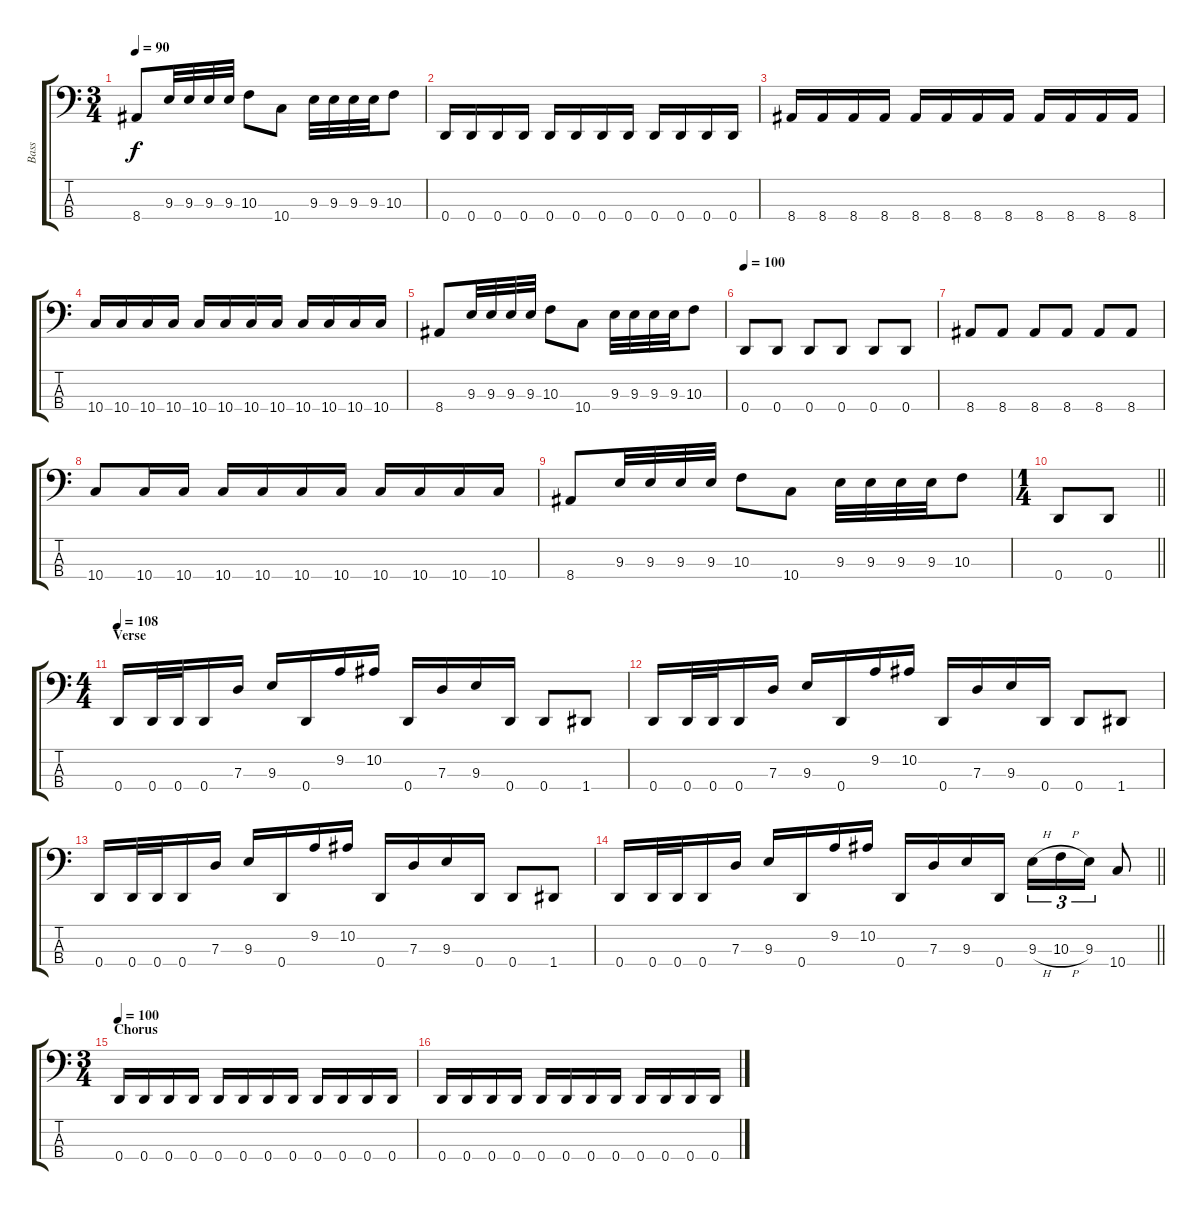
\track ("Bass" "Bass") {instrument electricbasspick}
\staff {score tabs}
\tuning (F2 C2 G1 D1) {hide}
\ts (3 4)
\tempo 90
\clef f4
\ks c
8.4.8{dy f} 9.3.32 9.3.32 9.3.32 9.3.32 10.3.8 10.4.8 9.3.32 9.3.32 9.3.32 9.3.32 10.3.8 |
0.4.16 0.4.16 0.4.16 0.4.16 0.4.16 0.4.16 0.4.16 0.4.16 0.4.16 0.4.16 0.4.16 0.4.16 |
8.4.16 8.4.16 8.4.16 8.4.16 8.4.16 8.4.16 8.4.16 8.4.16 8.4.16 8.4.16 8.4.16 8.4.16 |
10.4.16 10.4.16 10.4.16 10.4.16 10.4.16 10.4.16 10.4.16 10.4.16 10.4.16 10.4.16 10.4.16 10.4.16 |
8.4.8 9.3.32 9.3.32 9.3.32 9.3.32 10.3.8 10.4.8 9.3.32 9.3.32 9.3.32 9.3.32 10.3.8 |
\tempo 100
0.4.8 0.4.8 0.4.8 0.4.8 0.4.8 0.4.8 |
8.4.8 8.4.8 8.4.8 8.4.8 8.4.8 8.4.8 |
10.4.8 10.4.16 10.4.16 10.4.16 10.4.16 10.4.16 10.4.16 10.4.16 10.4.16 10.4.16 10.4.16 |
8.4.8 9.3.32 9.3.32 9.3.32 9.3.32 10.3.8 10.4.8 9.3.32 9.3.32 9.3.32 9.3.32 10.3.8 |
\ts (1 4)
\barLineRight lightlight
0.4.8 0.4.8 |
\ts (4 4)
\section ("" "Verse")
\tempo 108
0.4.16 0.4.32 0.4.32 0.4.16 7.3.16 9.3.16 0.4.16 9.2.16 10.2.16 0.4.16 7.3.16 9.3.16 0.4.16 0.4.8 1.4.8 |
0.4.16 0.4.32 0.4.32 0.4.16 7.3.16 9.3.16 0.4.16 9.2.16 10.2.16 0.4.16 7.3.16 9.3.16 0.4.16 0.4.8 1.4.8 |
0.4.16 0.4.32 0.4.32 0.4.16 7.3.16 9.3.16 0.4.16 9.2.16 10.2.16 0.4.16 7.3.16 9.3.16 0.4.16 0.4.8 1.4.8 |
\barLineRight lightlight
0.4.16 0.4.32 0.4.32 0.4.16 7.3.16 9.3.16 0.4.16 9.2.16 10.2.16 0.4.16 7.3.16 9.3.16 0.4.16 9.3{h}.16{tu (3 2)} 10.3{h}.16{tu (3 2)} 9.3.16{tu (3 2)} 10.4.8 |
\ts (3 4)
\section ("" "Chorus")
\tempo 100
0.4.16 0.4.16 0.4.16 0.4.16 0.4.16 0.4.16 0.4.16 0.4.16 0.4.16 0.4.16 0.4.16 0.4.16 |
0.4.16 0.4.16 0.4.16 0.4.16 0.4.16 0.4.16 0.4.16 0.4.16 0.4.16 0.4.16 0.4.16 0.4.16
